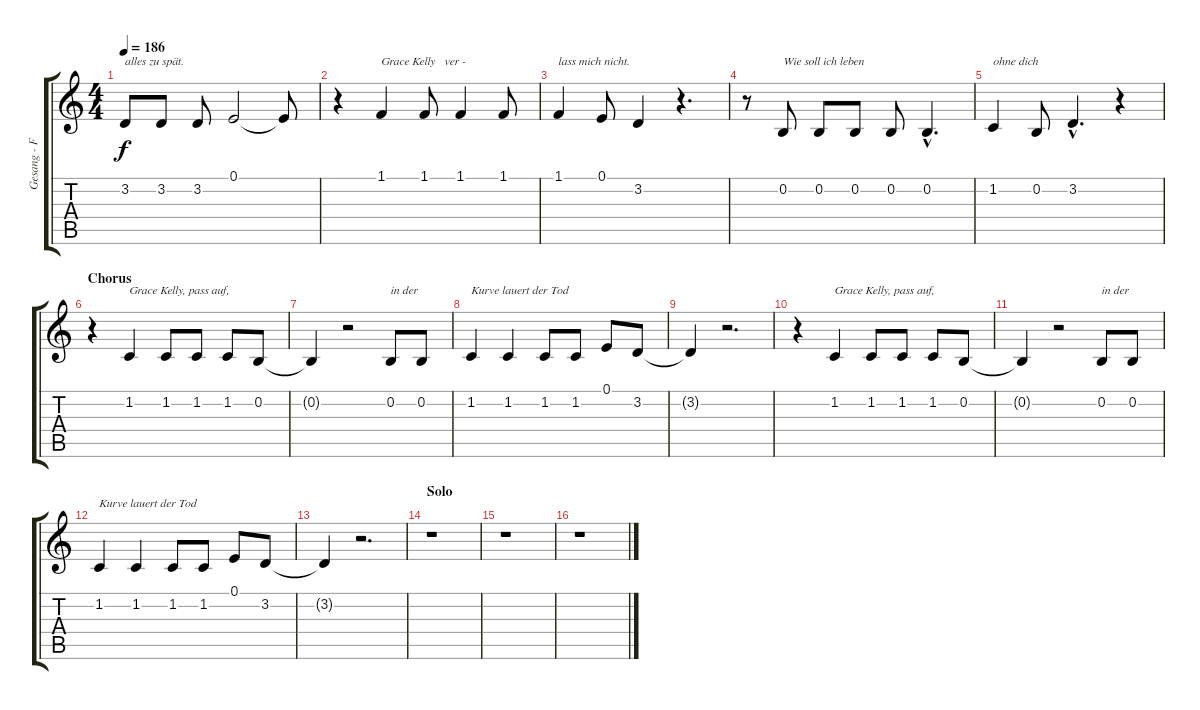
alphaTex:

\track ("Gesang - Farin Urlaub" "Gesang - F") {instrument lead8bassandlead}
\staff {score tabs}
\tuning (E4 B3 G3 D3 A2 E2) {hide}
\ts (4 4)
\tempo 186
\clef g2
\ks c
3.2.8{txt "alles zu spät." dy f} 3.2.8 3.2.8 0.1.2 0.1{t}.8 |
r.4 1.1.4{txt "Grace Kelly   ver -"} 1.1.8 1.1.4 1.1.8 |
1.1.4{txt "lass mich nicht."} 0.1.8 3.2.4 r.4{d} |
r.8 0.2.8{txt "Wie soll ich leben"} 0.2.8 0.2.8 0.2.8 0.2{hac}.4{d} |
1.2.4{txt "ohne dich"} 0.2.8 3.2{hac}.4{d} r.4 |
\section ("" "Chorus")
r.4 1.2.4{txt "Grace Kelly, pass auf,"} 1.2.8 1.2.8 1.2.8 0.2.8 |
0.2{t}.4 r.2 0.2.8{txt "in der"} 0.2.8 |
1.2.4{txt "Kurve lauert der Tod"} 1.2.4 1.2.8 1.2.8 0.1.8 3.2.8 |
3.2{t}.4 r.2{d} |
r.4 1.2.4{txt "Grace Kelly, pass auf,"} 1.2.8 1.2.8 1.2.8 0.2.8 |
0.2{t}.4 r.2 0.2.8{txt "in der"} 0.2.8 |
1.2.4{txt "Kurve lauert der Tod"} 1.2.4 1.2.8 1.2.8 0.1.8 3.2.8 |
3.2{t}.4 r.2{d} |
\section ("" "Solo")
r.1 |
r.1 |
r.1
